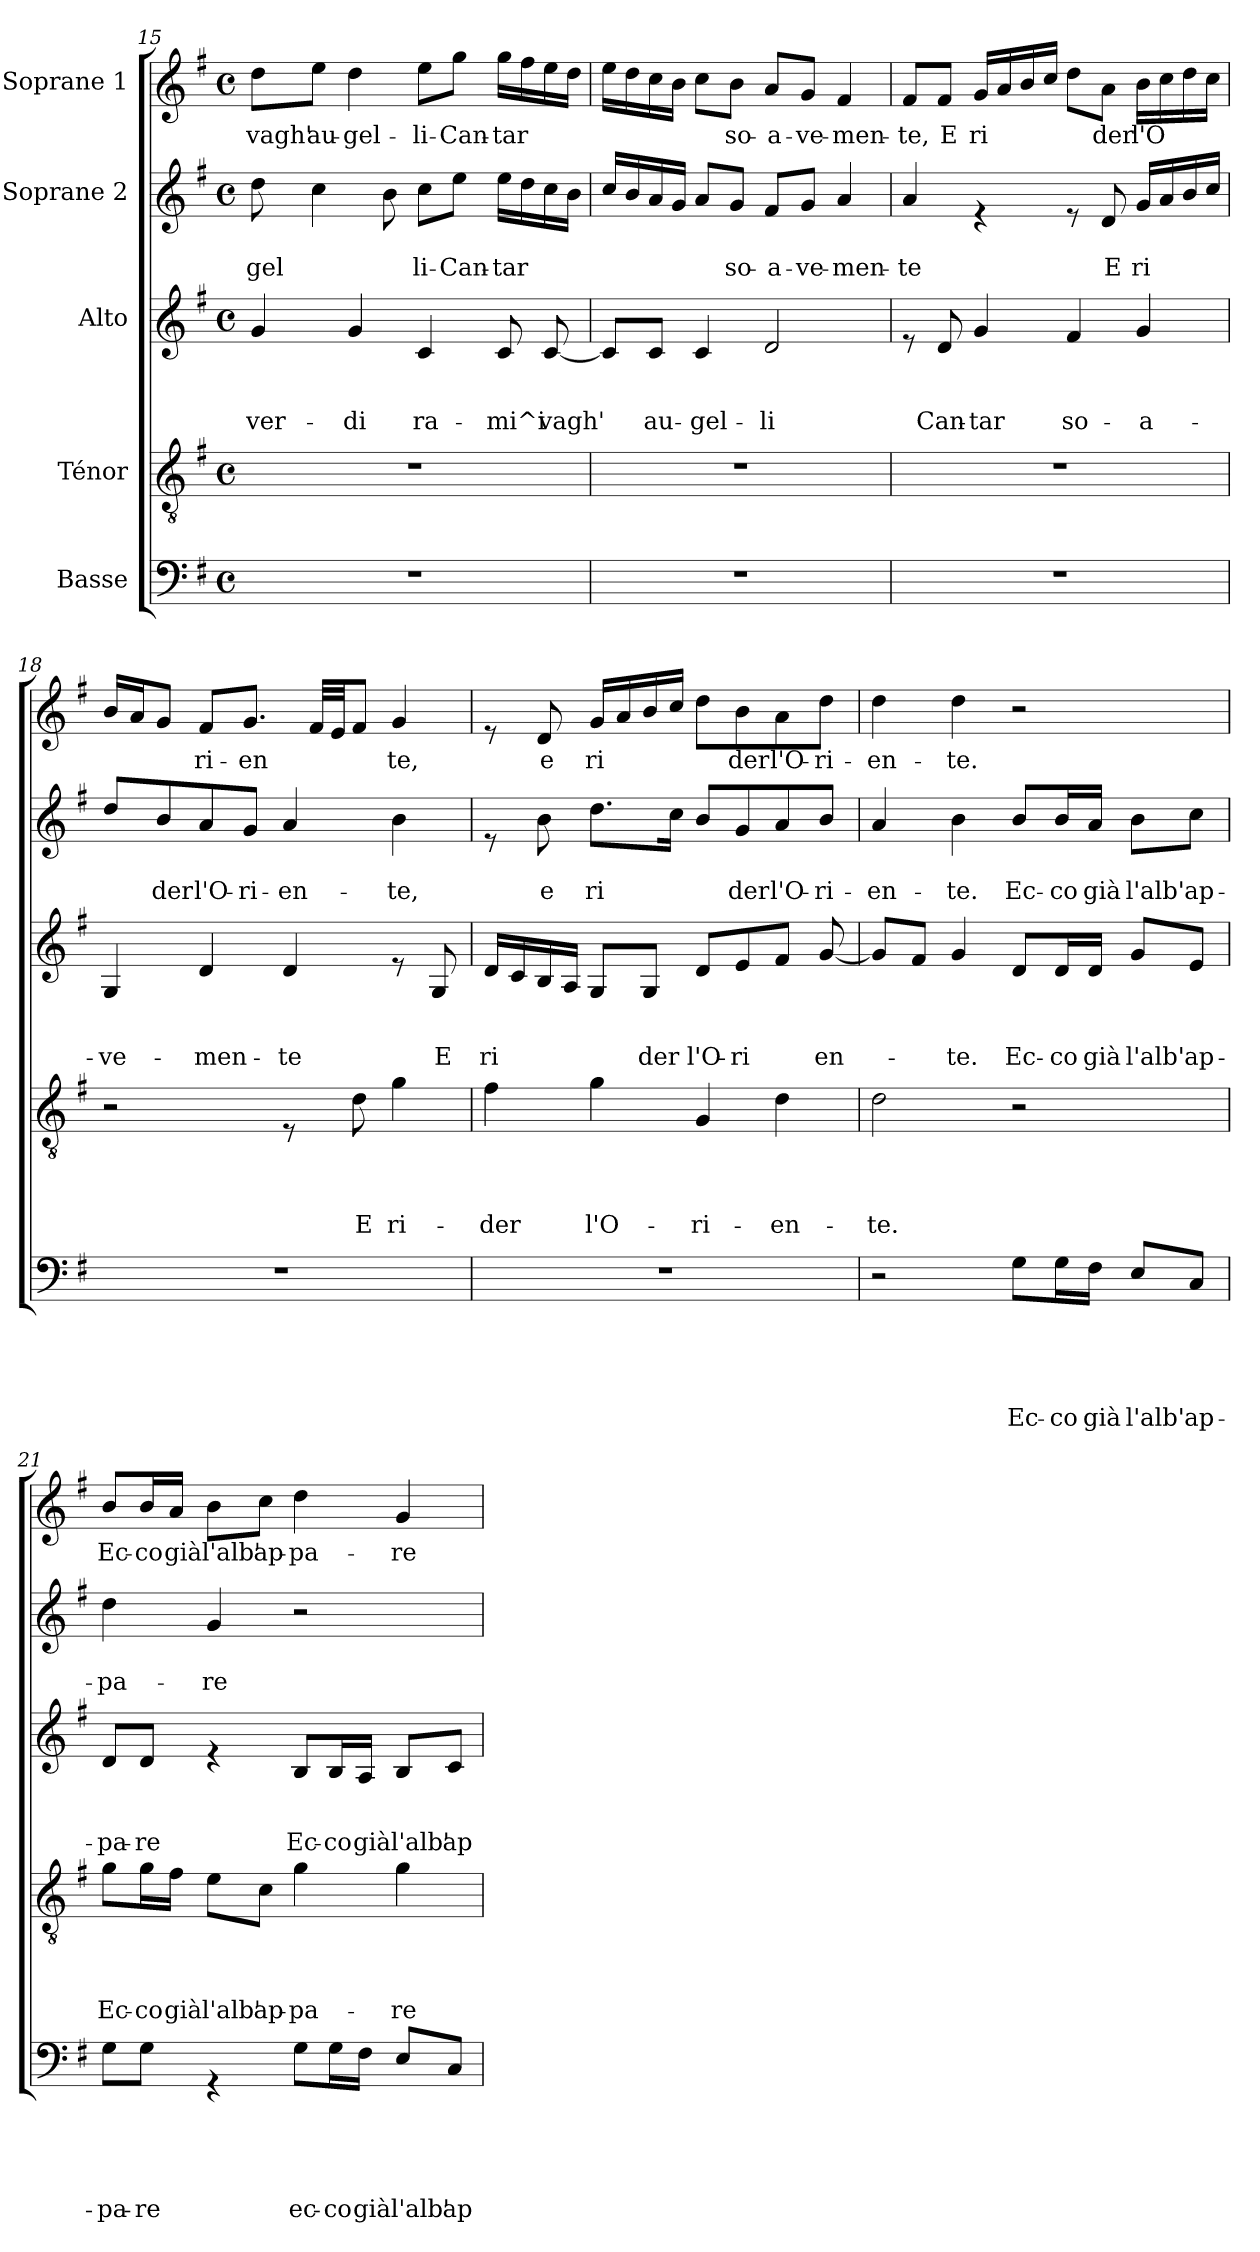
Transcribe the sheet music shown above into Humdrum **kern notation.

**kern	**text	**text	**text	**text	**text	**kern	**text	**text	**text	**text	**kern	**text	**text	**text	**kern	**text	**text	**kern	**text
*part5	*part5	*part5	*part5	*part5	*part5	*part4	*part4	*part4	*part4	*part4	*part3	*part3	*part3	*part3	*part2	*part2	*part2	*part1	*part1
*staff5	*staff5	*staff5	*staff5	*staff5	*staff5	*staff4	*staff4	*staff4	*staff4	*staff4	*staff3	*staff3	*staff3	*staff3	*staff2	*staff2	*staff2	*staff1	*staff1
*I"Basse	*	*	*	*	*	*I"Ténor	*	*	*	*	*I"Alto	*	*	*	*I"Soprane 2	*	*	*I"Soprane 1	*
*clefF4	*	*	*	*	*	*clefGv2	*	*	*	*	*clefG2	*	*	*	*clefG2	*	*	*clefG2	*
*k[f#]	*	*	*	*	*	*k[f#]	*	*	*	*	*k[f#]	*	*	*	*k[f#]	*	*	*k[f#]	*
*G:	*	*	*	*	*	*G:	*	*	*	*	*G:	*	*	*	*G:	*	*	*G:	*
*M4/4	*	*	*	*	*	*M4/4	*	*	*	*	*M4/4	*	*	*	*M4/4	*	*	*M4/4	*
*met(c)	*	*	*	*	*	*met(c)	*	*	*	*	*met(c)	*	*	*	*met(c)	*	*	*met(c)	*
=15	=15	=15	=15	=15	=15	=15	=15	=15	=15	=15	=15	=15	=15	=15	=15	=15	=15	=15	=15
!	!	!	!	!	!	!	!	!	!	!	!	!	!	!LO:LY:b	!	!	!LO:LY:b	!	!LO:LY:b
1r	.	.	.	.	.	1r	.	.	.	.	4g/	.	.	ver-	8dd\	.	-gel	8dd\L	vagh'
!	!	!	!	!	!	!	!	!	!	!	!	!	!	!	!	!	!	!	!LO:LY:b
.	.	.	.	.	.	.	.	.	.	.	.	.	.	.	4cc\	.	.	8ee\J	au-
!	!	!	!	!	!	!	!	!	!	!	!	!	!	!LO:LY:b	!	!	!	!	!LO:LY:b
.	.	.	.	.	.	.	.	.	.	.	4g/	.	.	-di	.	.	.	4dd\	-gel-
.	.	.	.	.	.	.	.	.	.	.	.	.	.	.	8b\	.	.	.	.
!	!	!	!	!	!	!	!	!	!	!	!	!	!	!LO:LY:b	!	!	!LO:LY:b	!	!LO:LY:b
.	.	.	.	.	.	.	.	.	.	.	4c/	.	.	ra-	8cc\L	.	li-	8ee\L	-li-
!	!	!	!	!	!	!	!	!	!	!	!	!	!	!	!	!	!LO:LY:b	!	!LO:LY:b
.	.	.	.	.	.	.	.	.	.	.	.	.	.	.	8ee\J	.	-Can-	8gg\J	-Can-
!	!	!	!	!	!	!	!	!	!	!	!	!	!	!LO:LY:b	!	!	!LO:LY:b	!	!LO:LY:b
.	.	.	.	.	.	.	.	.	.	.	8c/	.	.	-mi^i	16ee\LL	.	-tar	16gg\LL	-tar
.	.	.	.	.	.	.	.	.	.	.	.	.	.	.	16dd\	.	.	16ff#\	.
!	!	!	!	!	!	!	!	!	!	!	!	!	!	!LO:LY:b	!	!	!	!	!
.	.	.	.	.	.	.	.	.	.	.	[<8c/	.	.	vagh'	16cc\	.	.	16ee\	.
.	.	.	.	.	.	.	.	.	.	.	.	.	.	.	16b\JJ	.	.	16dd\JJ	.
!!LO:LB:g=z
=16	=16	=16	=16	=16	=16	=16	=16	=16	=16	=16	=16	=16	=16	=16	=16	=16	=16	=16	=16
1r	.	.	.	.	.	1r	.	.	.	.	8c/L]	.	.	.	16cc/LL	.	.	16ee\LL	.
.	.	.	.	.	.	.	.	.	.	.	.	.	.	.	16b/	.	.	16dd\	.
!	!	!	!	!	!	!	!	!	!	!	!	!	!	!LO:LY:b	!	!	!	!	!
.	.	.	.	.	.	.	.	.	.	.	8c/J	.	.	au-	16a/	.	.	16cc\	.
.	.	.	.	.	.	.	.	.	.	.	.	.	.	.	16g/JJ	.	.	16b\JJ	.
!	!	!	!	!	!	!	!	!	!	!	!	!	!	!LO:LY:b	!	!	!	!	!
.	.	.	.	.	.	.	.	.	.	.	4c/	.	.	-gel-	8a/L	.	.	8cc\L	.
!	!	!	!	!	!	!	!	!	!	!	!	!	!	!	!	!	!LO:LY:b	!	!LO:LY:b
.	.	.	.	.	.	.	.	.	.	.	.	.	.	.	8g/J	.	so-	8b\J	so-
!	!	!	!	!	!	!	!	!	!	!	!	!	!	!LO:LY:b	!	!	!LO:LY:b	!	!LO:LY:b
.	.	.	.	.	.	.	.	.	.	.	2d/	.	.	-li	8f#/L	.	-a-	8a/L	-a-
!	!	!	!	!	!	!	!	!	!	!	!	!	!	!	!	!	!LO:LY:b	!	!LO:LY:b
.	.	.	.	.	.	.	.	.	.	.	.	.	.	.	8g/J	.	-ve-	8g/J	-ve-
!	!	!	!	!	!	!	!	!	!	!	!	!	!	!	!	!	!LO:LY:b	!	!LO:LY:b
.	.	.	.	.	.	.	.	.	.	.	.	.	.	.	4a/	.	-men-	4f#/	-men-
=17	=17	=17	=17	=17	=17	=17	=17	=17	=17	=17	=17	=17	=17	=17	=17	=17	=17	=17	=17
!	!	!	!	!	!	!	!	!	!	!	!	!	!	!	!	!	!LO:LY:b	!	!LO:LY:b
1r	.	.	.	.	.	1r	.	.	.	.	8re	.	.	.	4a/	.	-te	8f#/L	-te,
!	!	!	!	!	!	!	!	!	!	!	!	!	!	!LO:LY:b	!	!	!	!	!LO:LY:b
.	.	.	.	.	.	.	.	.	.	.	8d/	.	.	Can-	.	.	.	8f#/J	E
!	!	!	!	!	!	!	!	!	!	!	!	!	!	!LO:LY:b	!	!	!	!	!LO:LY:b
.	.	.	.	.	.	.	.	.	.	.	4g/	.	.	-tar	4re	.	.	16g/LL	ri
.	.	.	.	.	.	.	.	.	.	.	.	.	.	.	.	.	.	16a/	.
.	.	.	.	.	.	.	.	.	.	.	.	.	.	.	.	.	.	16b/	.
.	.	.	.	.	.	.	.	.	.	.	.	.	.	.	.	.	.	16cc/JJ	.
!	!	!	!	!	!	!	!	!	!	!	!	!	!	!LO:LY:b	!	!	!	!	!
.	.	.	.	.	.	.	.	.	.	.	4f#/	.	.	so-	8re	.	.	8dd\L	.
!	!	!	!	!	!	!	!	!	!	!	!	!	!	!	!	!	!LO:LY:b	!	!LO:LY:b
.	.	.	.	.	.	.	.	.	.	.	.	.	.	.	8d/	.	E	8a\J	der
!	!	!	!	!	!	!	!	!	!	!	!	!	!	!LO:LY:b	!	!	!LO:LY:b	!	!LO:LY:b
.	.	.	.	.	.	.	.	.	.	.	4g/	.	.	-a-	16g/LL	.	ri	16b\LL	l'O
.	.	.	.	.	.	.	.	.	.	.	.	.	.	.	16a/	.	.	16cc\	.
.	.	.	.	.	.	.	.	.	.	.	.	.	.	.	16b/	.	.	16dd\	.
.	.	.	.	.	.	.	.	.	.	.	.	.	.	.	16cc/JJ	.	.	16cc\JJ	.
=18	=18	=18	=18	=18	=18	=18	=18	=18	=18	=18	=18	=18	=18	=18	=18	=18	=18	=18	=18
!	!	!	!	!	!	!	!	!	!	!	!	!	!	!LO:LY:b	!	!	!	!	!
1r	.	.	.	.	.	2r	.	.	.	.	4G/	.	.	-ve-	8dd/L	.	.	16b/LL	.
.	.	.	.	.	.	.	.	.	.	.	.	.	.	.	.	.	.	16a/J	.
!	!	!	!	!	!	!	!	!	!	!	!	!	!	!	!	!	!LO:LY:b	!	!
.	.	.	.	.	.	.	.	.	.	.	.	.	.	.	8b/	.	der	8g/J	.
!	!	!	!	!	!	!	!	!	!	!	!	!	!	!LO:LY:b	!	!	!LO:LY:b	!	!LO:LY:b
.	.	.	.	.	.	.	.	.	.	.	4d/	.	.	-men-	8a/	.	l'O-	8f#/L	ri-
!	!	!	!	!	!	!	!	!	!	!	!	!	!	!	!	!	!LO:LY:b	!	!LO:LY:b
.	.	.	.	.	.	.	.	.	.	.	.	.	.	.	8g/J	.	-ri-	8.g/J	-en
!	!	!	!	!	!	!	!	!	!	!	!	!	!	!LO:LY:b	!	!	!LO:LY:b	!	!
.	.	.	.	.	.	8rE	.	.	.	.	4d/	.	.	-te	4a/	.	-en-	.	.
.	.	.	.	.	.	.	.	.	.	.	.	.	.	.	.	.	.	32f#/LLL	.
.	.	.	.	.	.	.	.	.	.	.	.	.	.	.	.	.	.	32e/JJ	.
!	!	!	!	!	!	!	!	!	!	!LO:LY:b	!	!	!	!	!	!	!	!	!
.	.	.	.	.	.	8d\	.	.	.	E	.	.	.	.	.	.	.	8f#/J	.
!	!	!	!	!	!	!	!	!	!	!LO:LY:b	!	!	!	!	!	!	!LO:LY:b	!	!LO:LY:b
.	.	.	.	.	.	4g\	.	.	.	ri-	8re	.	.	.	4b\	.	-te,	4g/	te,
!	!	!	!	!	!	!	!	!	!	!	!	!	!	!LO:LY:b	!	!	!	!	!
.	.	.	.	.	.	.	.	.	.	.	8G/	.	.	E	.	.	.	.	.
!!LO:LB:g=z
=19	=19	=19	=19	=19	=19	=19	=19	=19	=19	=19	=19	=19	=19	=19	=19	=19	=19	=19	=19
!	!	!	!	!	!	!	!	!	!	!LO:LY:b	!	!	!	!LO:LY:b	!	!	!	!	!
1r	.	.	.	.	.	4f#\	.	.	.	-der	16d/LL	.	.	ri	8re	.	.	8re	.
.	.	.	.	.	.	.	.	.	.	.	16c/	.	.	.	.	.	.	.	.
!	!	!	!	!	!	!	!	!	!	!	!	!	!	!	!	!	!LO:LY:b	!	!LO:LY:b
.	.	.	.	.	.	.	.	.	.	.	16B/	.	.	.	8b\	.	e	8d/	e
.	.	.	.	.	.	.	.	.	.	.	16A/JJ	.	.	.	.	.	.	.	.
!	!	!	!	!	!	!	!	!	!	!LO:LY:b	!	!	!	!	!	!	!LO:LY:b	!	!LO:LY:b
.	.	.	.	.	.	4g\	.	.	.	l'O-	8G/L	.	.	.	8.dd\L	.	ri	16g/LL	ri
.	.	.	.	.	.	.	.	.	.	.	.	.	.	.	.	.	.	16a/	.
!	!	!	!	!	!	!	!	!	!	!	!	!	!	!LO:LY:b	!	!	!	!	!
.	.	.	.	.	.	.	.	.	.	.	8G/J	.	.	der	.	.	.	16b/	.
.	.	.	.	.	.	.	.	.	.	.	.	.	.	.	16cc\Jk	.	.	16cc/JJ	.
!	!	!	!	!	!	!	!	!	!	!LO:LY:b	!	!	!	!LO:LY:b	!	!	!	!	!
.	.	.	.	.	.	4G/	.	.	.	-ri-	8d/L	.	.	l'O-	8b/L	.	.	8dd\L	.
!	!	!	!	!	!	!	!	!	!	!	!	!	!	!LO:LY:b	!	!	!LO:LY:b	!	!LO:LY:b
.	.	.	.	.	.	.	.	.	.	.	8e/	.	.	-ri	8g/	.	der	8b\	der
!	!	!	!	!	!	!	!	!	!	!LO:LY:b	!	!	!	!	!	!	!LO:LY:b	!	!LO:LY:b
.	.	.	.	.	.	4d\	.	.	.	-en-	8f#/J	.	.	.	8a/	.	l'O-	8a\	l'O-
!	!	!	!	!	!	!	!	!	!	!	!	!	!	!LO:LY:b	!	!	!LO:LY:b	!	!LO:LY:b
.	.	.	.	.	.	.	.	.	.	.	[<8g/	.	.	en-	8b/J	.	-ri-	8dd\J	-ri-
=20	=20	=20	=20	=20	=20	=20	=20	=20	=20	=20	=20	=20	=20	=20	=20	=20	=20	=20	=20
!	!	!	!	!	!	!	!	!	!	!LO:LY:b	!	!	!	!	!	!	!LO:LY:b	!	!LO:LY:b
2r	.	.	.	.	.	2d\	.	.	.	-te.	8g/L]	.	.	.	4a/	.	-en-	4dd\	-en-
.	.	.	.	.	.	.	.	.	.	.	8f#/J	.	.	.	.	.	.	.	.
!	!	!	!	!	!	!	!	!	!	!	!	!	!	!LO:LY:b	!	!	!LO:LY:b	!	!LO:LY:b
.	.	.	.	.	.	.	.	.	.	.	4g/	.	.	-te.	4b\	.	-te.	4dd\	-te.
!	!	!	!	!	!LO:LY:b	!	!	!	!	!	!	!	!	!LO:LY:b	!	!	!LO:LY:b	!	!
8G\L	.	.	.	.	Ec-	2r	.	.	.	.	8d/L	.	.	Ec-	8b/L	.	Ec-	2r	.
!	!	!	!	!	!LO:LY:b	!	!	!	!	!	!	!	!	!LO:LY:b	!	!	!LO:LY:b	!	!
16G\L	.	.	.	.	-co	.	.	.	.	.	16d/L	.	.	-co	16b/L	.	-co	.	.
!	!	!	!	!	!LO:LY:b	!	!	!	!	!	!	!	!	!LO:LY:b	!	!	!LO:LY:b	!	!
16F#\JJ	.	.	.	.	già	.	.	.	.	.	16d/JJ	.	.	già	16a/JJ	.	già	.	.
!	!	!	!	!	!LO:LY:b	!	!	!	!	!	!	!	!	!LO:LY:b	!	!	!LO:LY:b	!	!
8E/L	.	.	.	.	l'alb'	.	.	.	.	.	8g/L	.	.	l'alb'	8b\L	.	l'alb'	.	.
!	!	!	!	!	!LO:LY:b	!	!	!	!	!	!	!	!	!LO:LY:b	!	!	!LO:LY:b	!	!
8C/J	.	.	.	.	ap-	.	.	.	.	.	8e/J	.	.	ap-	8cc\J	.	ap-	.	.
=21	=21	=21	=21	=21	=21	=21	=21	=21	=21	=21	=21	=21	=21	=21	=21	=21	=21	=21	=21
!	!	!	!	!	!LO:LY:b	!	!	!	!	!LO:LY:b	!	!	!	!LO:LY:b	!	!	!LO:LY:b	!	!LO:LY:b
8G\L	.	.	.	.	-pa-	8g\L	.	.	.	Ec-	8d/L	.	.	-pa-	4dd\	.	-pa-	8b/L	Ec-
!	!	!	!	!	!LO:LY:b	!	!	!	!	!LO:LY:b	!	!	!	!LO:LY:b	!	!	!	!	!LO:LY:b
8G\J	.	.	.	.	-re	16g\L	.	.	.	-co	8d/J	.	.	-re	.	.	.	16b/L	-co
!	!	!	!	!	!	!	!	!	!	!LO:LY:b	!	!	!	!	!	!	!	!	!LO:LY:b
.	.	.	.	.	.	16f#\JJ	.	.	.	già	.	.	.	.	.	.	.	16a/JJ	già
!	!	!	!	!	!	!	!	!	!	!LO:LY:b	!	!	!	!	!	!	!LO:LY:b	!	!LO:LY:b
4rGG	.	.	.	.	.	8e\L	.	.	.	l'alb'	4re	.	.	.	4g/	.	-re	8b\L	l'alb'
!	!	!	!	!	!	!	!	!	!	!LO:LY:b	!	!	!	!	!	!	!	!	!LO:LY:b
.	.	.	.	.	.	8c\J	.	.	.	ap-	.	.	.	.	.	.	.	8cc\J	ap-
!	!	!	!	!	!LO:LY:b	!	!	!	!	!LO:LY:b	!	!	!	!LO:LY:b	!	!	!	!	!LO:LY:b
8G\L	.	.	.	.	ec-	4g\	.	.	.	-pa-	8B/L	.	.	Ec-	2r	.	.	4dd\	-pa-
!	!	!	!	!	!LO:LY:b	!	!	!	!	!	!	!	!	!LO:LY:b	!	!	!	!	!
16G\L	.	.	.	.	-co	.	.	.	.	.	16B/L	.	.	-co	.	.	.	.	.
!	!	!	!	!	!LO:LY:b	!	!	!	!	!	!	!	!	!LO:LY:b	!	!	!	!	!
16F#\JJ	.	.	.	.	già	.	.	.	.	.	16A/JJ	.	.	già	.	.	.	.	.
!	!	!	!	!	!LO:LY:b	!	!	!	!	!LO:LY:b	!	!	!	!LO:LY:b	!	!	!	!	!LO:LY:b
8E/L	.	.	.	.	l'alb'	4g\	.	.	.	-re	8B/L	.	.	l'alb'	.	.	.	4g/	-re
!	!	!	!	!	!LO:LY:b	!	!	!	!	!	!	!	!	!LO:LY:b	!	!	!	!	!
8C/J	.	.	.	.	ap-	.	.	.	.	.	8c/J	.	.	ap-	.	.	.	.	.
=	=	=	=	=	=	=	=	=	=	=	=	=	=	=	=	=	=	=	=
*-	*-	*-	*-	*-	*-	*-	*-	*-	*-	*-	*-	*-	*-	*-	*-	*-	*-	*-	*-
